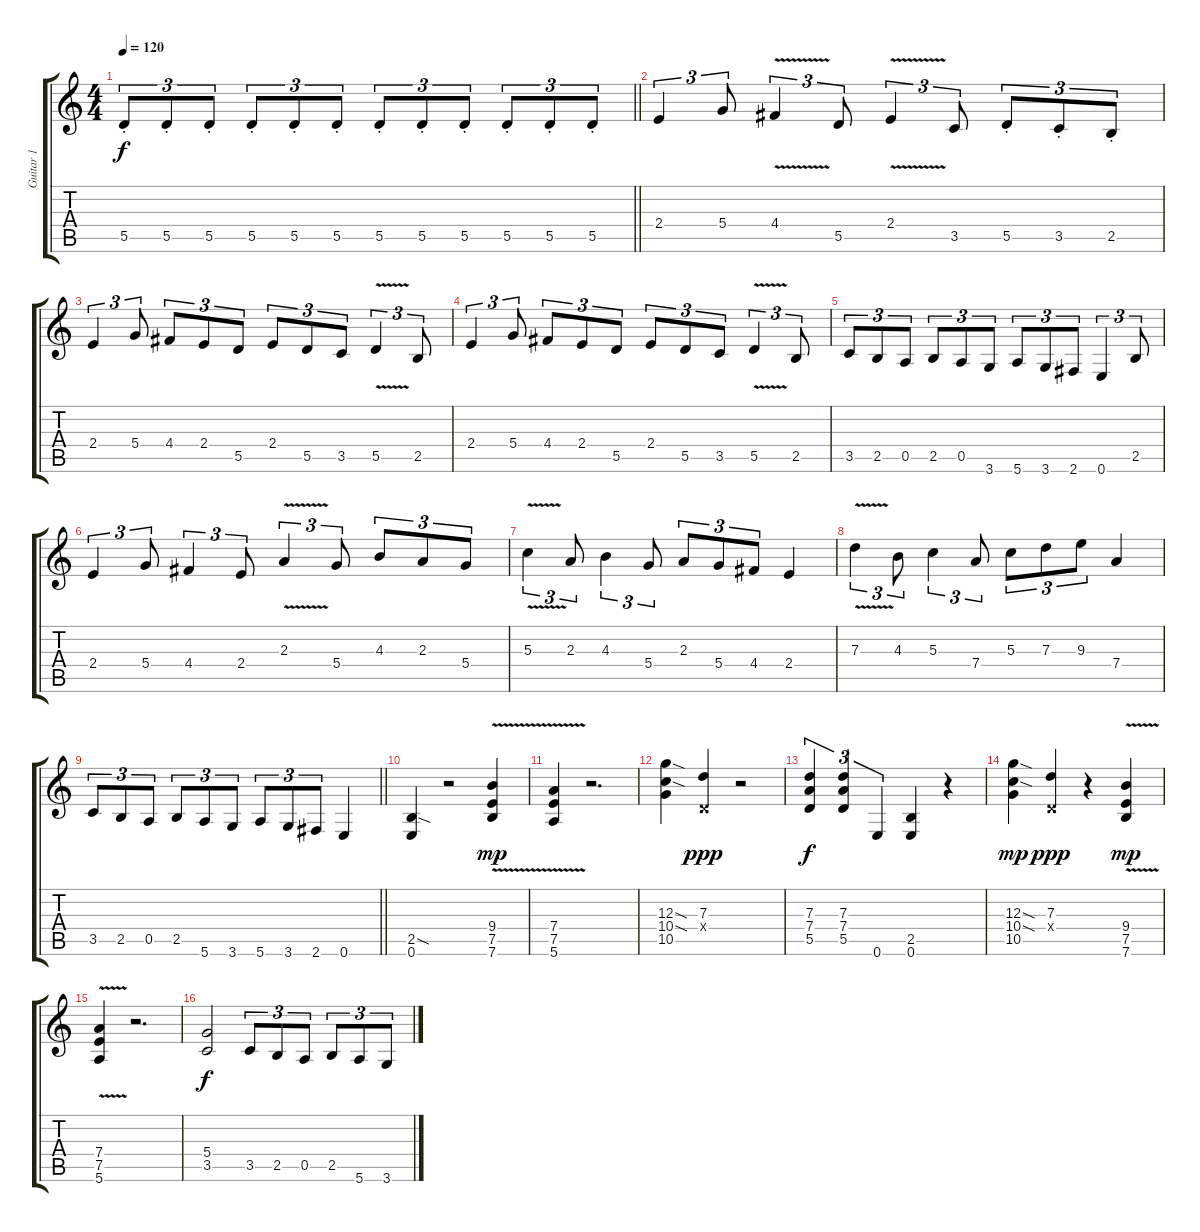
\track ("Guitar 1" "Guitar 1") {instrument distortionguitar}
\staff {score tabs}
\tuning (E4 B3 G3 D3 A2 E2) {hide}
\ts (4 4)
\tempo 120
\clef g2
\barLineRight lightlight
\ks c
5.5{st}.8{tu (3 2) dy f} 5.5{st}.8{tu (3 2)} 5.5{st}.8{tu (3 2)} 5.5{st}.8{tu (3 2)} 5.5{st}.8{tu (3 2)} 5.5{st}.8{tu (3 2)} 5.5{st}.8{tu (3 2)} 5.5{st}.8{tu (3 2)} 5.5{st}.8{tu (3 2)} 5.5{st}.8{tu (3 2)} 5.5{st}.8{tu (3 2)} 5.5{st}.8{tu (3 2)} |
\section ("" "")
2.4.4{tu (3 2)} 5.4.8{tu (3 2)} 4.4{v}.4{tu (3 2)} 5.5.8{tu (3 2)} 2.4{v}.4{tu (3 2)} 3.5.8{tu (3 2)} 5.5{st}.8{tu (3 2)} 3.5{st}.8{tu (3 2)} 2.5{st}.8{tu (3 2)} |
2.4.4{tu (3 2)} 5.4.8{tu (3 2)} 4.4.8{tu (3 2)} 2.4.8{tu (3 2)} 5.5.8{tu (3 2)} 2.4.8{tu (3 2)} 5.5.8{tu (3 2)} 3.5.8{tu (3 2)} 5.5{v}.4{tu (3 2)} 2.5.8{tu (3 2)} |
2.4.4{tu (3 2)} 5.4.8{tu (3 2)} 4.4.8{tu (3 2)} 2.4.8{tu (3 2)} 5.5.8{tu (3 2)} 2.4.8{tu (3 2)} 5.5.8{tu (3 2)} 3.5.8{tu (3 2)} 5.5{v}.4{tu (3 2)} 2.5.8{tu (3 2)} |
3.5.8{tu (3 2)} 2.5.8{tu (3 2)} 0.5.8{tu (3 2)} 2.5.8{tu (3 2)} 0.5.8{tu (3 2)} 3.6.8{tu (3 2)} 5.6.8{tu (3 2)} 3.6.8{tu (3 2)} 2.6.8{tu (3 2)} 0.6.4{tu (3 2)} 2.5.8{tu (3 2)} |
2.4.4{tu (3 2)} 5.4.8{tu (3 2)} 4.4.4{tu (3 2)} 2.4.8{tu (3 2)} 2.3{v}.4{tu (3 2)} 5.4.8{tu (3 2)} 4.3.8{tu (3 2)} 2.3.8{tu (3 2)} 5.4.8{tu (3 2)} |
5.3{v}.4{tu (3 2)} 2.3.8{tu (3 2)} 4.3.4{tu (3 2)} 5.4.8{tu (3 2)} 2.3.8{tu (3 2)} 5.4.8{tu (3 2)} 4.4.8{tu (3 2)} 2.4.4 |
7.3{v}.4{tu (3 2)} 4.3.8{tu (3 2)} 5.3.4{tu (3 2)} 7.4.8{tu (3 2)} 5.3.8{tu (3 2)} 7.3.8{tu (3 2)} 9.3.8{tu (3 2)} 7.4.4 |
\barLineRight lightlight
3.5.8{tu (3 2)} 2.5.8{tu (3 2)} 0.5.8{tu (3 2)} 2.5.8{tu (3 2)} 5.6.8{tu (3 2)} 3.6.8{tu (3 2)} 5.6.8{tu (3 2)} 3.6.8{tu (3 2)} 2.6.8{tu (3 2)} 0.6.4 |
\section ("" "")
(2.5{sod} 0.6).4{volume 15} r.2 (9.4{v} 7.5 7.6).4{dy mp} |
(7.4{v} 7.5 5.6).4 r.2{d} |
(12.3{sod} 10.4{sod} 10.5).4 (7.3 0.4{x}).4{dy ppp} r.2 |
(7.3 7.4 5.5).4{tu (3 2) dy f} (7.3 7.4 5.5).4{tu (3 2)} 0.6.4{tu (3 2)} (2.5 0.6).4 r.4 |
(12.3{sod} 10.4{sod} 10.5).4{dy mp} (7.3 0.4{x}).4{dy ppp} r.4 (9.4{v} 7.5 7.6).4{dy mp} |
(7.4{v} 7.5 5.6).4 r.2{d} |
(5.4 3.5).2{dy f} 3.5.8{tu (3 2)} 2.5.8{tu (3 2)} 0.5.8{tu (3 2)} 2.5.8{tu (3 2)} 5.6.8{tu (3 2)} 3.6.8{tu (3 2)}
